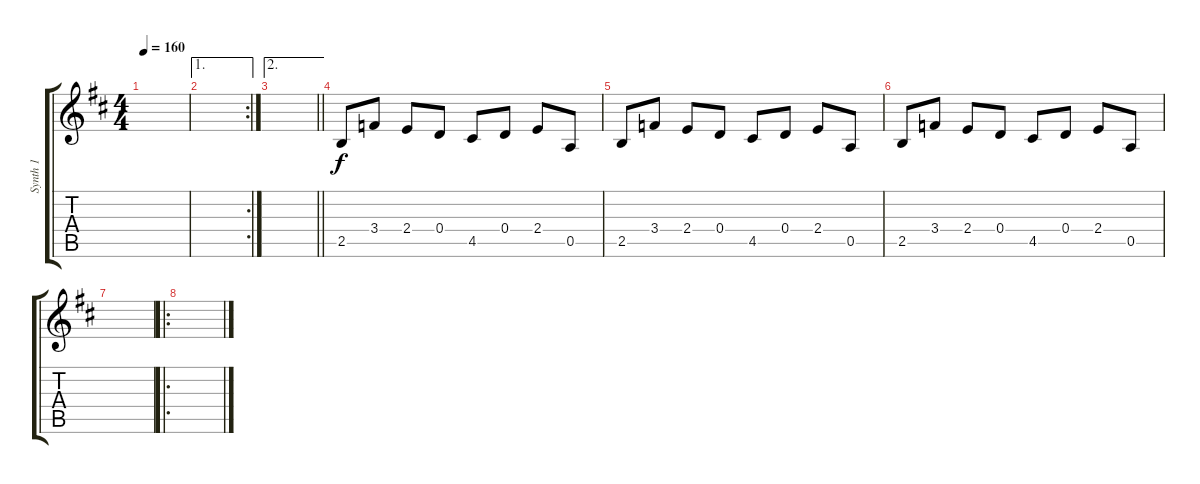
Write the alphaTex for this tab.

\track ("Synth 1" "Synth 1") {instrument synthbass1}
\staff {score tabs}
\tuning (E4 B3 G3 D3 A2 E2) {hide}
\ts (4 4)
\tempo 160
\clef g2
\ks d
|
\ae 1
\rc 2
|
\ae 2
\barLineRight lightlight
|
2.5.8{dy f} 3.4.8 2.4.8 0.4.8 4.5.8 0.4.8 2.4.8 0.5.8 |
2.5.8 3.4.8 2.4.8 0.4.8 4.5.8 0.4.8 2.4.8 0.5.8 |
2.5.8 3.4.8 2.4.8 0.4.8 4.5.8 0.4.8 2.4.8 0.5.8 |
|
\ro
